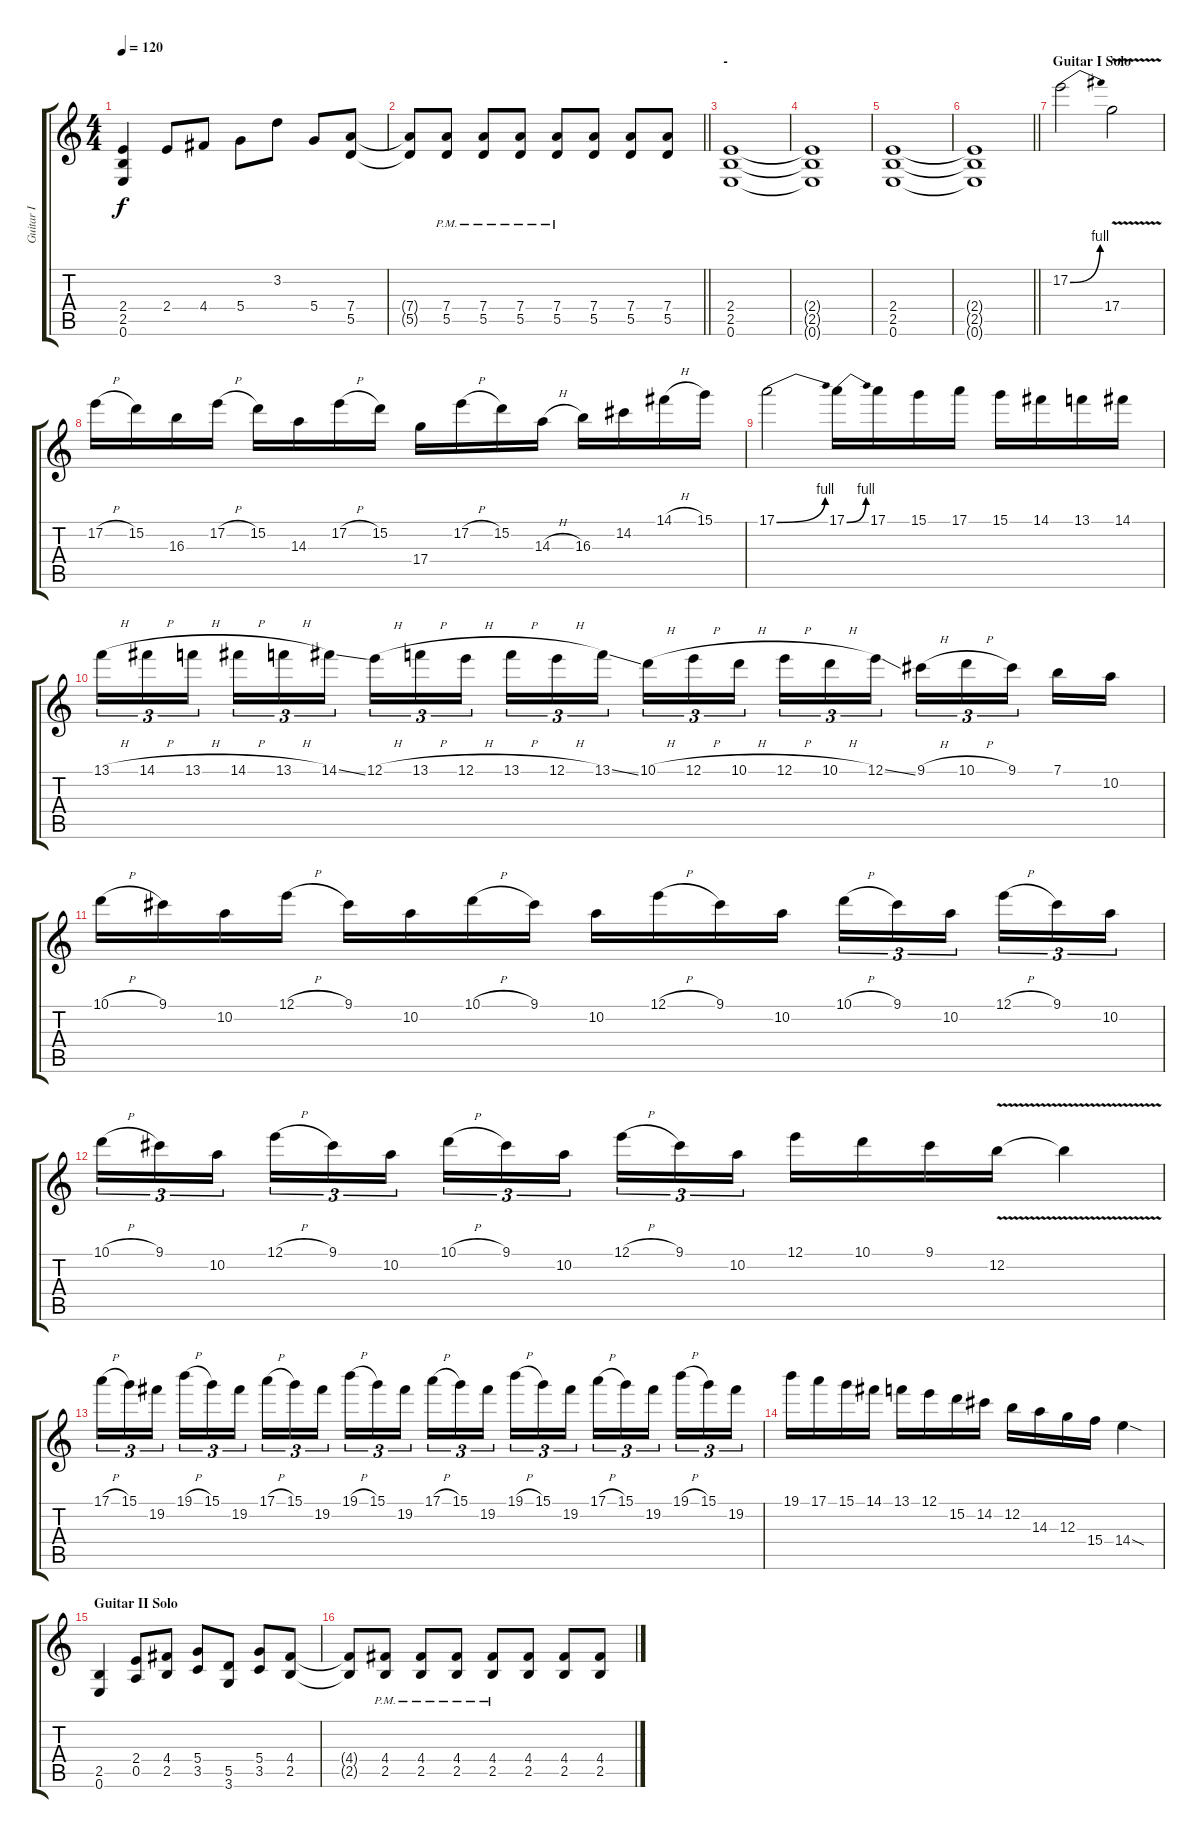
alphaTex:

\track ("Guitar I" "Guitar I") {instrument acousticguitarsteel}
\staff {score tabs}
\tuning (E4 B3 G3 D3 A2 E2) {hide}
\ts (4 4)
\tempo 120
\clef g2
\ks c
(2.4 2.5 0.6).4{dy f} 2.4.8 4.4.8 5.4.8 3.2.8 5.4.8 (7.4 5.5).8 |
\barLineRight lightlight
(7.4{t} 5.5{t}).8 (7.4{pm} 5.5{pm}).8 (7.4{pm} 5.5{pm}).8 (7.4{pm} 5.5{pm}).8 (7.4{pm} 5.5{pm}).8 (7.4 5.5).8 (7.4 5.5).8 (7.4 5.5).8 |
\section ("" "-")
(2.4 2.5 0.6).1 |
(2.4{t} 2.5{t} 0.6{t}).1 |
(2.4 2.5 0.6).1 |
\barLineRight lightlight
(2.4{t} 2.5{t} 0.6{t}).1 |
\section ("" "Guitar I Solo")
17.2{be (bend 0 0 60 4)}.2{volume 16} 17.4{v}.2 |
17.2{h}.16 15.2.16 16.3.16 17.2{h}.16 15.2.16 14.3.16 17.2{h}.16 15.2.16 17.4.16 17.2{h}.16 15.2.16 14.3{h}.16 16.3.16 14.2.16 14.1{h}.16 15.1.16 |
17.1{be (bend 0 0 60 4)}.2 17.1{be (bend 0 0 60 4)}.16 17.1.16 15.1.16 17.1.16 15.1.16 14.1.16 13.1.16 14.1.16 |
13.1{h}.16{tu (3 2)} 14.1{h}.16{tu (3 2)} 13.1{h}.16{tu (3 2)} 14.1{h}.16{tu (3 2)} 13.1{h}.16{tu (3 2)} 14.1{ss}.16{tu (3 2)} 12.1{h}.16{tu (3 2)} 13.1{h}.16{tu (3 2)} 12.1{h}.16{tu (3 2)} 13.1{h}.16{tu (3 2)} 12.1{h}.16{tu (3 2)} 13.1{ss}.16{tu (3 2)} 10.1{h}.16{tu (3 2)} 12.1{h}.16{tu (3 2)} 10.1{h}.16{tu (3 2)} 12.1{h}.16{tu (3 2)} 10.1{h}.16{tu (3 2)} 12.1{ss}.16{tu (3 2)} 9.1{h}.16{tu (3 2)} 10.1{h}.16{tu (3 2)} 9.1.16{tu (3 2)} 7.1.16 10.2.16 |
10.1{h}.16 9.1.16 10.2.16 12.1{h}.16 9.1.16 10.2.16 10.1{h}.16 9.1.16 10.2.16 12.1{h}.16 9.1.16 10.2.16 10.1{h}.16{tu (3 2)} 9.1.16{tu (3 2)} 10.2.16{tu (3 2)} 12.1{h}.16{tu (3 2)} 9.1.16{tu (3 2)} 10.2.16{tu (3 2)} |
10.1{h}.16{tu (3 2)} 9.1.16{tu (3 2)} 10.2.16{tu (3 2)} 12.1{h}.16{tu (3 2)} 9.1.16{tu (3 2)} 10.2.16{tu (3 2)} 10.1{h}.16{tu (3 2)} 9.1.16{tu (3 2)} 10.2.16{tu (3 2)} 12.1{h}.16{tu (3 2)} 9.1.16{tu (3 2)} 10.2.16{tu (3 2)} 12.1.16 10.1.16 9.1.16 12.2{v}.16 12.2{t}.4 |
17.1{h}.16{tu (3 2)} 15.1.16{tu (3 2)} 19.2.16{tu (3 2)} 19.1{h}.16{tu (3 2)} 15.1.16{tu (3 2)} 19.2.16{tu (3 2)} 17.1{h}.16{tu (3 2)} 15.1.16{tu (3 2)} 19.2.16{tu (3 2)} 19.1{h}.16{tu (3 2)} 15.1.16{tu (3 2)} 19.2.16{tu (3 2)} 17.1{h}.16{tu (3 2)} 15.1.16{tu (3 2)} 19.2.16{tu (3 2)} 19.1{h}.16{tu (3 2)} 15.1.16{tu (3 2)} 19.2.16{tu (3 2)} 17.1{h}.16{tu (3 2)} 15.1.16{tu (3 2)} 19.2.16{tu (3 2)} 19.1{h}.16{tu (3 2)} 15.1.16{tu (3 2)} 19.2.16{tu (3 2)} |
19.1.16 17.1.16 15.1.16 14.1.16 13.1.16 12.1.16 15.2.16 14.2.16 12.2.16 14.3.16 12.3.16 15.4.16 14.4{sod}.4 |
\section ("" "Guitar II Solo")
(2.5 0.6).4{volume 13 instrument distortionguitar} (2.4 0.5).8 (4.4 2.5).8 (5.4 3.5).8 (5.5 3.6).8 (5.4 3.5).8 (4.4 2.5).8 |
(4.4{t} 2.5{t}).8 (4.4{pm} 2.5{pm}).8 (4.4{pm} 2.5{pm}).8 (4.4{pm} 2.5{pm}).8 (4.4{pm} 2.5{pm}).8 (4.4 2.5).8 (4.4 2.5).8 (4.4 2.5).8
